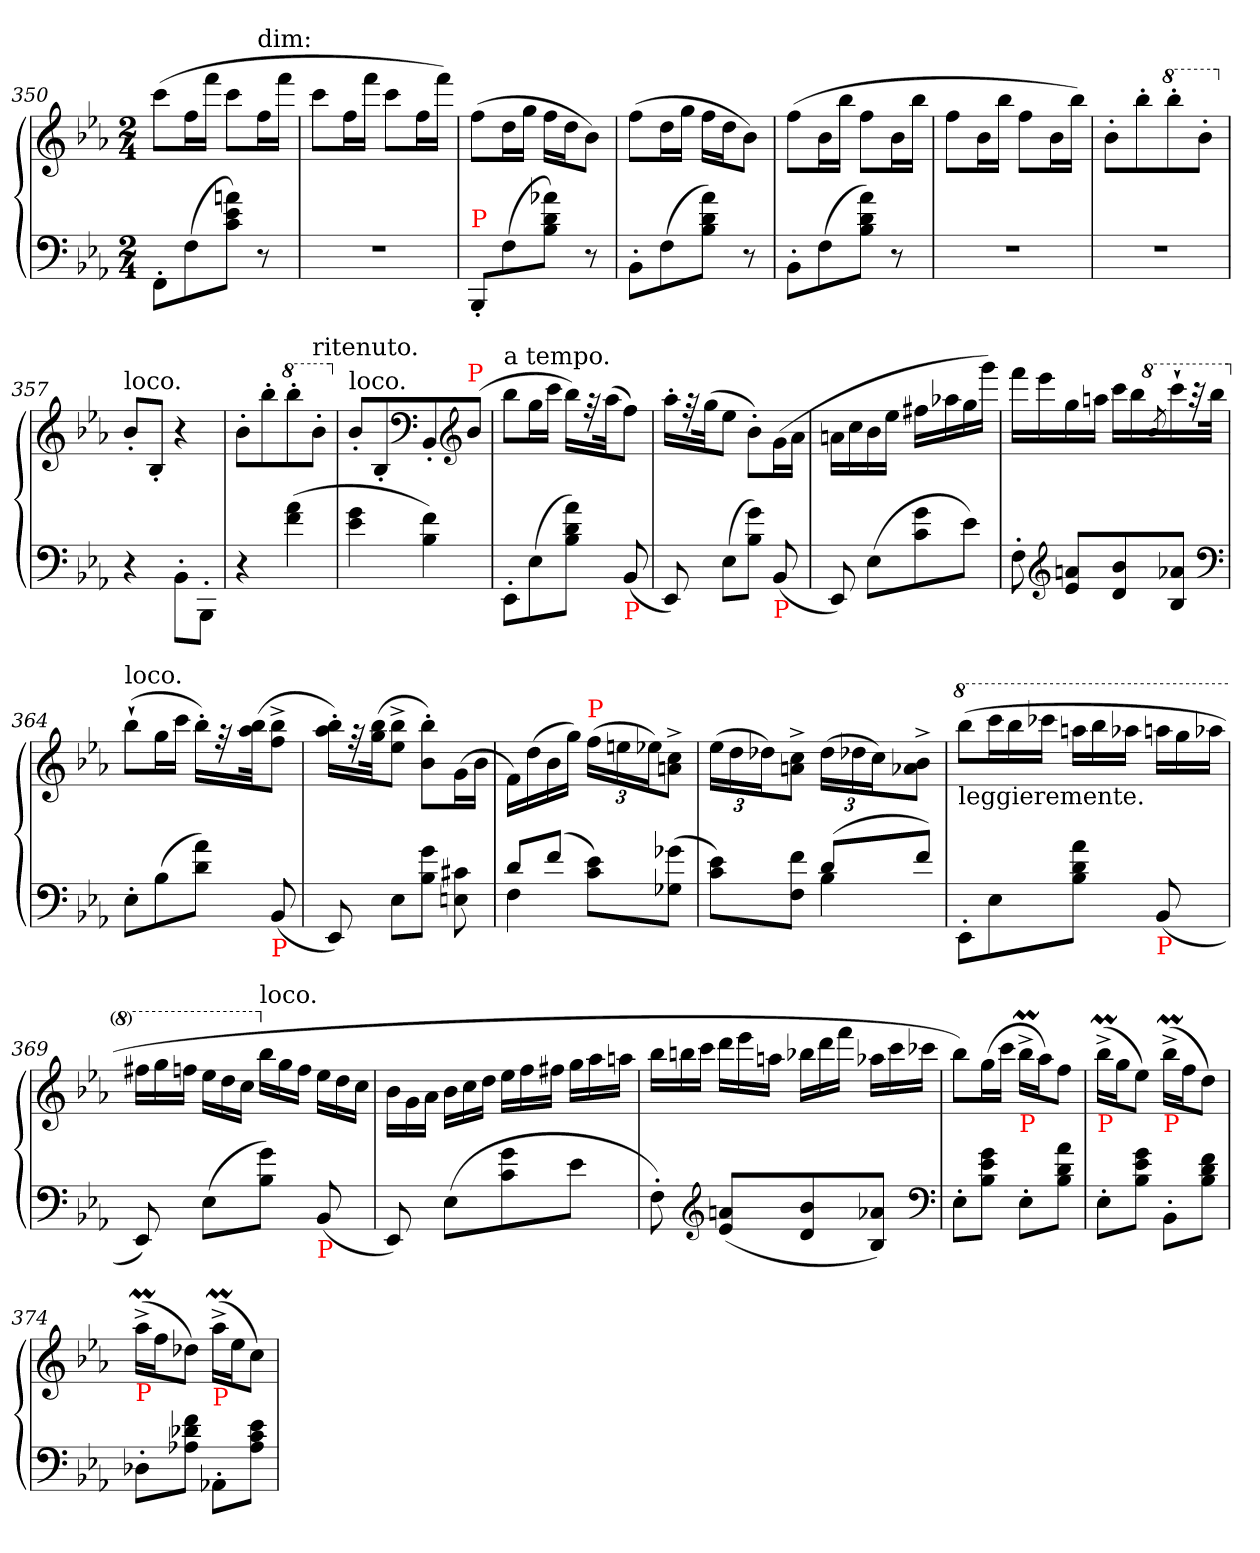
**kern	**kern
*part1	*part1
*staff2	*staff1
*clefF4	*clefG2
*k[b-e-a-]	*k[b-e-a-]
*M2/4	*M2/4
=350	=350
8FF'>L	(>8cccL
(>8F	16ffL
.	16fffJJ
8an 8e- 8cJ)	8cccL
!	!LO:TX:t=dim&colon;
8r	16ffL
.	16fffJJ
=351	=351
2rF	8cccL
.	16ffL
.	16fffJJ
.	8cccL
.	16ffL
.	16fffJJ)
=352	=352
!LO:TX:a:color=red:t=P	!
8BBB-'</L	(>8ffL
(>8F\	16ddL
.	16ggJJ
8a-X\ 8d\ 8B-\J)	16ffLL
.	16ddJ
8r	8b-J)
=353	=353
8BB-'>L	(>8ffL
(>8F	16ddL
.	16ggJJ
8a- 8d 8B-J)	16ffLL
.	16ddJ
8r	8b-J)
=354	=354
8BB-'>L	(>8ffL
(>8F	16b-L
.	16bb-JJ
8a- 8d 8B-J)	8ffL
8r	16b-L
.	16bb-JJ
=355	=355
2rF	8ffL
.	16b-L
.	16bb-JJ
.	8ffL
.	16b-L
.	16bb-JJ)
=356	=356
2rF	8b-'>L
.	8bb-'>
*	*8va
.	8bbb-'>
.	8bb-'>J
=357	=357
*	*X8va
!	!LO:TX:a:t=loco.
4r	8b-'>/L
.	8B-'>J
8BB-'>\L	4r
8BBB-'>J	.
=358	=358
4r	8b-'>L
.	8bb-'>
*	*8va
(<4a- 4f	8bbb-'>
!	!LO:TX:a:t=ritenuto.
.	8bb-'>J
=359	=359
*	*X8va
!	!LO:TX:a:t=loco.
4g 4e-	8b-'<L
.	8B-'<
*	*clefF4
4f 4B-)	8BB-'<
*	*clefG2
!	!LO:TX:a:color=red:t=P
.	(>8b-J
=360	=360
!	!LO:TX:a:t=a tempo.
8EE-'>L	8bb-L
(>8E-	16ggL
.	16cccJJ
8a- 8d 8B-J)	16bb-LL)
.	32rff
.	(>32aa-Jk
!LO:TX:b:color=red:t=P	!
(<8BB-	8ffJ)
=361	=361
8EE-)	16aa-'>LL
.	32rff
.	(>32ggJk
(>8E-L	8ee-J
8g 8B-J)	8b-'>\L)
!LO:TX:b:color=red:t=P	!
(<8BB-	(>16gL
.	16a-JJ
=362	=362
8EE-)	16anLL
.	16cc
(>8E-L	16b-
.	16ee-JJ
8g 8c	16ff#XLL
.	16aa-X
8e-J)	16gg
.	16gggJJ)
=363	=363
8F'>	16fffLL
.	16eee-
*clefG2	*
8an 8e-L	16gg
.	16aanJJ
8b- 8d	16cccLL
.	16bb-
*	*8va
.	8qbb-/
8a-X 8B-J	16cccc`>
.	32r
.	32bbb-JJk
*clefF4	*
=364	=364
*	*X8va
!	!LO:TX:a:t=loco.
8E-'>L	(>8bb-`>L
(>8B-	16ggL
.	16cccJJ
8a- 8dJ)	16bb-'>LL)
.	32rff
.	(>32bb- 32aa-Jk
!LO:TX:b:color=red:t=P	!
(<8BB-	8bb-^< 8ff^<J
=365	=365
8EE-)	16bb-' 16aa-'LL)
.	32rff
.	(>32bb- 32ggJk
8E-L	8bb-^< 8ee-^<J
8g 8B-J	8bb-'> 8b-'>L)
8c#X 8En	(>16gL
.	16b-JJ
=366	=366
*^	*
8dL	4F	16fLL)
.	.	(>16dd
(>8fJ	.	16b-
.	.	16ggJJ)
*	*	*Xbrackettup
!	!	!LO:TX:a:color=red:t=P
8e- 8cL)	4ryy	(>24ffLL
.	.	24een
.	.	24ee-XJ)
(>8g-X 8G-XJ	.	8cc^> 8an^>J
=367	=367	=367
8e- 8cL)	4ryy	(>24ee-LL
.	.	24dd
.	.	24dd-XJ)
8f 8FJ	.	8cc^> 8an^>J
(<8dL	4B-	(>24dd-LL
.	.	24dd-X
.	.	24ccJ)
8fJ)	.	8b-^> 8a-X^>J
*v	*v	*
=368	=368
*	*8va
!	!LO:TX:b:t=leggieremente.
8EE-'>L	(>8bbb-L
*	*Xtuplet
8E-	24ccccL
.	24bbb-
.	24cccc-XJJ
8a- 8d 8B-J	24aaanLL
.	24bbb-
.	24aaa-XJJ
!LO:TX:b:color=red:t=P	!
(<8BB-	24aaanLL
.	24ggg
.	24aaa-XJJ
=369	=369
8EE-)	24fff#XLL
.	24ggg
.	24fffnJJ
(>8E-L	24eee-LL
.	24ddd
.	24cccJJ
*	*X8va
!	!LO:TX:a:t=loco.
8g 8B-J)	24bb-LL
.	24gg
.	24ffJJ
!LO:TX:b:color=red:t=P	!
(<8BB-	24ee-LL
.	24dd
.	24ccJJ
=370	=370
8EE-)	24b-\LL
.	24g
.	24a-JJ
(>8E-L	24b-LL
.	24cc
.	24ddJJ
8g 8c	24ee-LL
.	24ff
.	24ff#XJJ
8e-J	24ggLL
.	24aa-
.	24aanJJ
=371	=371
8F'>)	24bb-LL
.	24bbn
.	24cccJJ
*clefG2	*
(>8an 8e-L	24dddLL
.	24eee-
.	24aanJJ
8b- 8d	24bb-XLL
.	24ddd
.	24fffJJ
8a-X 8B-J)	24aa-XLL
.	24ccc
.	24ccc-XJJ
*clefF4	*
=372	=372
8E-'>L	8bb-L)
8g 8e- 8B-J	(>16ggL
.	16cccJJ
!	!LO:TX:b:color=red:t=P
8E-'>L	16bb-M^<LL
.	16aa-J)
8a- 8d 8B-J	8ffJ
=373	=373
!	!LO:TX:b:color=red:t=P
8E-'>L	(>16bb-M^<LL
.	16ggJ
8g 8e- 8B-J	8ee-J)
!	!LO:TX:b:color=red:t=P
8BB-'>L	(>16bb-M^<LL
.	16ffJ
8f 8d 8B-J	8ddJ)
=374	=374
!	!LO:TX:b:color=red:t=P
8D-X'>L	(>16aa-M^<LL
.	16ffJ
8f 8d-X 8A-XJ	8dd-XJ)
!	!LO:TX:b:color=red:t=P
8AA-X'>L	(>16aa-M^<LL
.	16ee-J
8e- 8c 8A-J	8ccJ)
=	=
*-	*-
